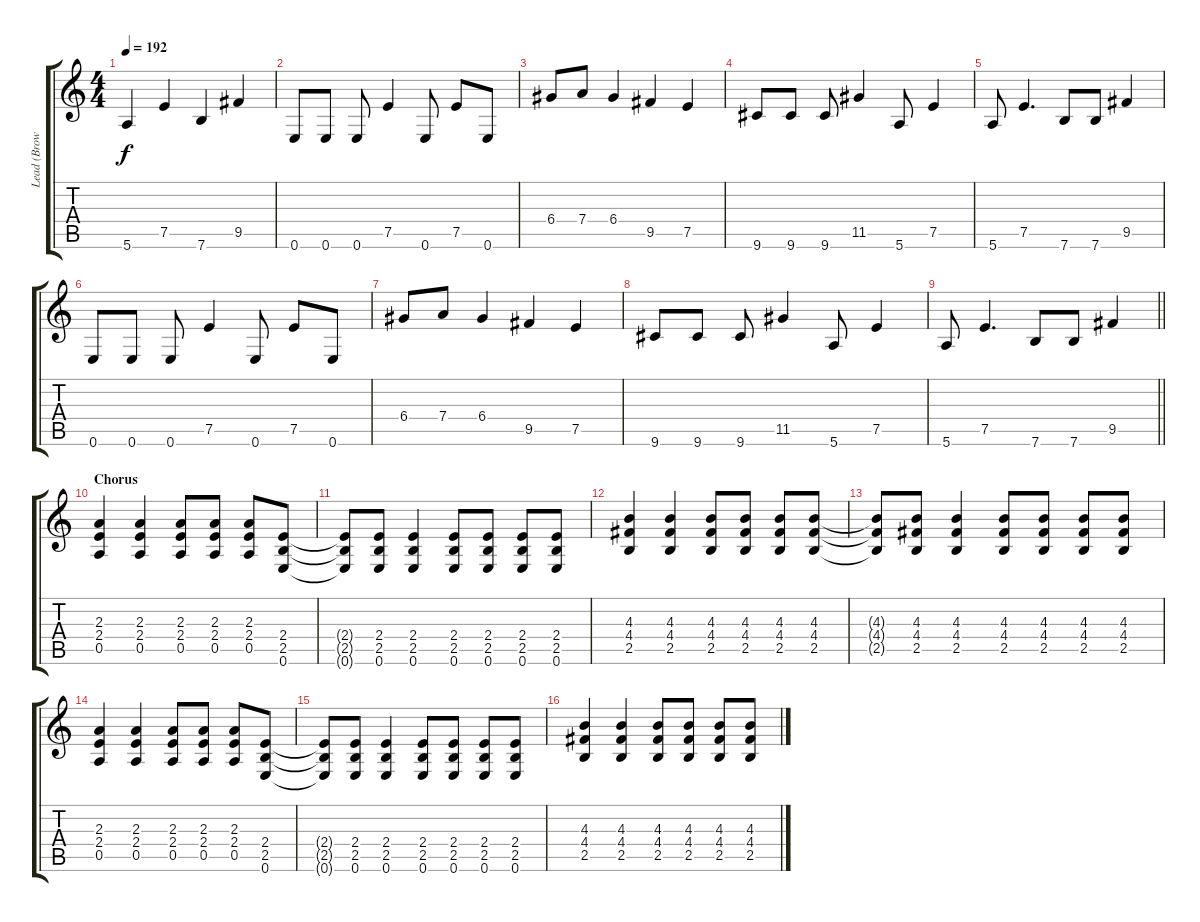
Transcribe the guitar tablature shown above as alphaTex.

\track ("Lead (Brown Tom)" "Lead (Brow") {instrument distortionguitar}
\staff {score tabs}
\tuning (E4 B3 G3 D3 A2 E2) {hide}
\ts (4 4)
\tempo 192
\clef g2
\ks c
5.6.4{dy f} 7.5.4 7.6.4 9.5.4 |
0.6.8 0.6.8 0.6.8 7.5.4 0.6.8 7.5.8 0.6.8 |
6.4.8 7.4.8 6.4.4 9.5.4 7.5.4 |
9.6.8 9.6.8 9.6.8 11.5.4 5.6.8 7.5.4 |
5.6.8 7.5.4{d} 7.6.8 7.6.8 9.5.4 |
0.6.8 0.6.8 0.6.8 7.5.4 0.6.8 7.5.8 0.6.8 |
6.4.8 7.4.8 6.4.4 9.5.4 7.5.4 |
9.6.8 9.6.8 9.6.8 11.5.4 5.6.8 7.5.4 |
\barLineRight lightlight
5.6.8 7.5.4{d} 7.6.8 7.6.8 9.5.4 |
\section ("" "Chorus")
(2.3 2.4 0.5).4 (2.3 2.4 0.5).4 (2.3 2.4 0.5).8 (2.3 2.4 0.5).8 (2.3 2.4 0.5).8 (2.4 2.5 0.6).8 |
(2.4{t} 2.5{t} 0.6{t}).8 (2.4 2.5 0.6).8 (2.4 2.5 0.6).4 (2.4 2.5 0.6).8 (2.4 2.5 0.6).8 (2.4 2.5 0.6).8 (2.4 2.5 0.6).8 |
(4.3 4.4 2.5).4 (4.3 4.4 2.5).4 (4.3 4.4 2.5).8 (4.3 4.4 2.5).8 (4.3 4.4 2.5).8 (4.3 4.4 2.5).8 |
(4.3{t} 4.4{t} 2.5{t}).8 (4.3 4.4 2.5).8 (4.3 4.4 2.5).4 (4.3 4.4 2.5).8 (4.3 4.4 2.5).8 (4.3 4.4 2.5).8 (4.3 4.4 2.5).8 |
(2.3 2.4 0.5).4 (2.3 2.4 0.5).4 (2.3 2.4 0.5).8 (2.3 2.4 0.5).8 (2.3 2.4 0.5).8 (2.4 2.5 0.6).8 |
(2.4{t} 2.5{t} 0.6{t}).8 (2.4 2.5 0.6).8 (2.4 2.5 0.6).4 (2.4 2.5 0.6).8 (2.4 2.5 0.6).8 (2.4 2.5 0.6).8 (2.4 2.5 0.6).8 |
(4.3 4.4 2.5).4 (4.3 4.4 2.5).4 (4.3 4.4 2.5).8 (4.3 4.4 2.5).8 (4.3 4.4 2.5).8 (4.3 4.4 2.5).8
